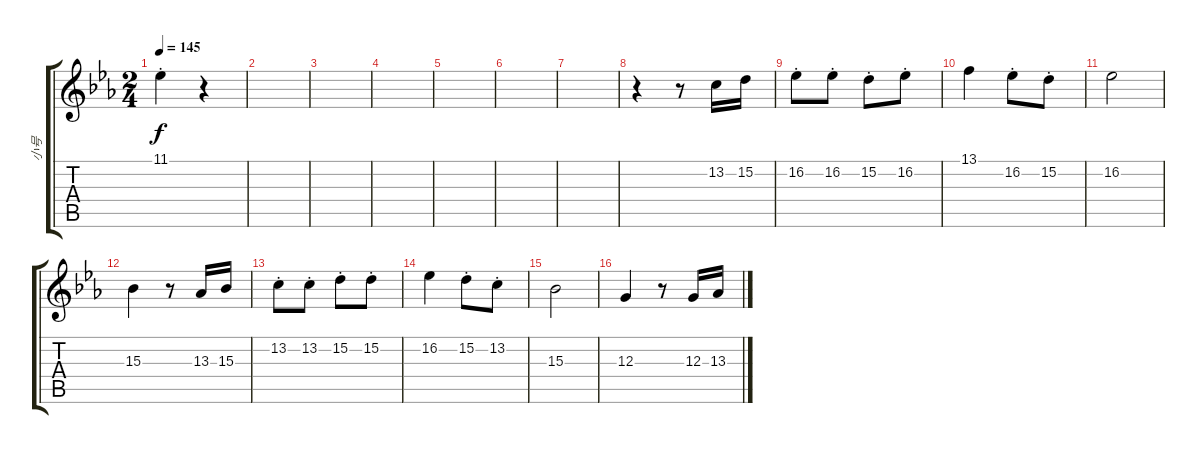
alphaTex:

\track ("小号" "小号") {instrument trumpet}
\staff {score tabs}
\tuning (E4 B3 G3 D3 A2 E2) {hide}
\ts (2 4)
\tempo 145
\clef g2
\ks eb
11.1{st}.4{dy f} r.4 |
|
|
|
|
|
|
r.4 r.8 13.2.16 15.2.16 |
16.2{st}.8 16.2{st}.8 15.2{st}.8 16.2{st}.8 |
13.1.4 16.2{st}.8 15.2{st}.8 |
16.2.2 |
15.3.4 r.8 13.3.16 15.3.16 |
13.2{st}.8 13.2{st}.8 15.2{st}.8 15.2{st}.8 |
16.2.4 15.2{st}.8 13.2{st}.8 |
15.3.2 |
12.3.4 r.8 12.3.16 13.3.16
